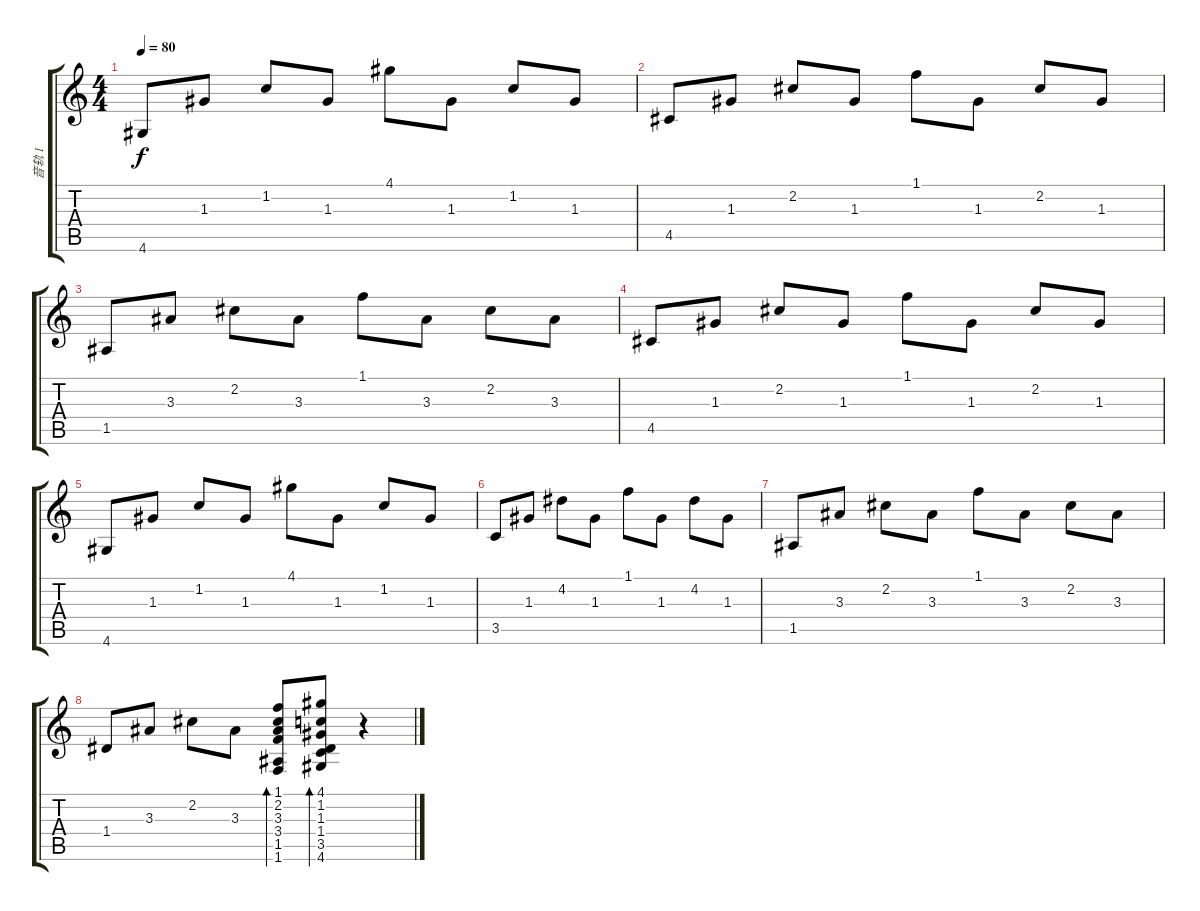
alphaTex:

\track ("音轨 1" "音轨 1") {instrument acousticguitarnylon}
\staff {score tabs}
\tuning (E4 B3 G3 D3 A2 E2) {hide}
\ts (4 4)
\tempo 80
\clef g2
\ks c
4.6.8{dy f} 1.3.8 1.2.8 1.3.8 4.1.8 1.3.8 1.2.8 1.3.8 |
4.5.8 1.3.8 2.2.8 1.3.8 1.1.8 1.3.8 2.2.8 1.3.8 |
1.5.8 3.3.8 2.2.8 3.3.8 1.1.8 3.3.8 2.2.8 3.3.8 |
4.5.8 1.3.8 2.2.8 1.3.8 1.1.8 1.3.8 2.2.8 1.3.8 |
4.6.8 1.3.8 1.2.8 1.3.8 4.1.8 1.3.8 1.2.8 1.3.8 |
3.5.8 1.3.8 4.2.8 1.3.8 1.1.8 1.3.8 4.2.8 1.3.8 |
1.5.8 3.3.8 2.2.8 3.3.8 1.1.8 3.3.8 2.2.8 3.3.8 |
1.4.8 3.3.8 2.2.8 3.3.8 (1.1 2.2 3.3 3.4 1.5 1.6).8{bd 60} (4.1 1.2 1.3 1.4 3.5 4.6).8{bd 60} r.4
